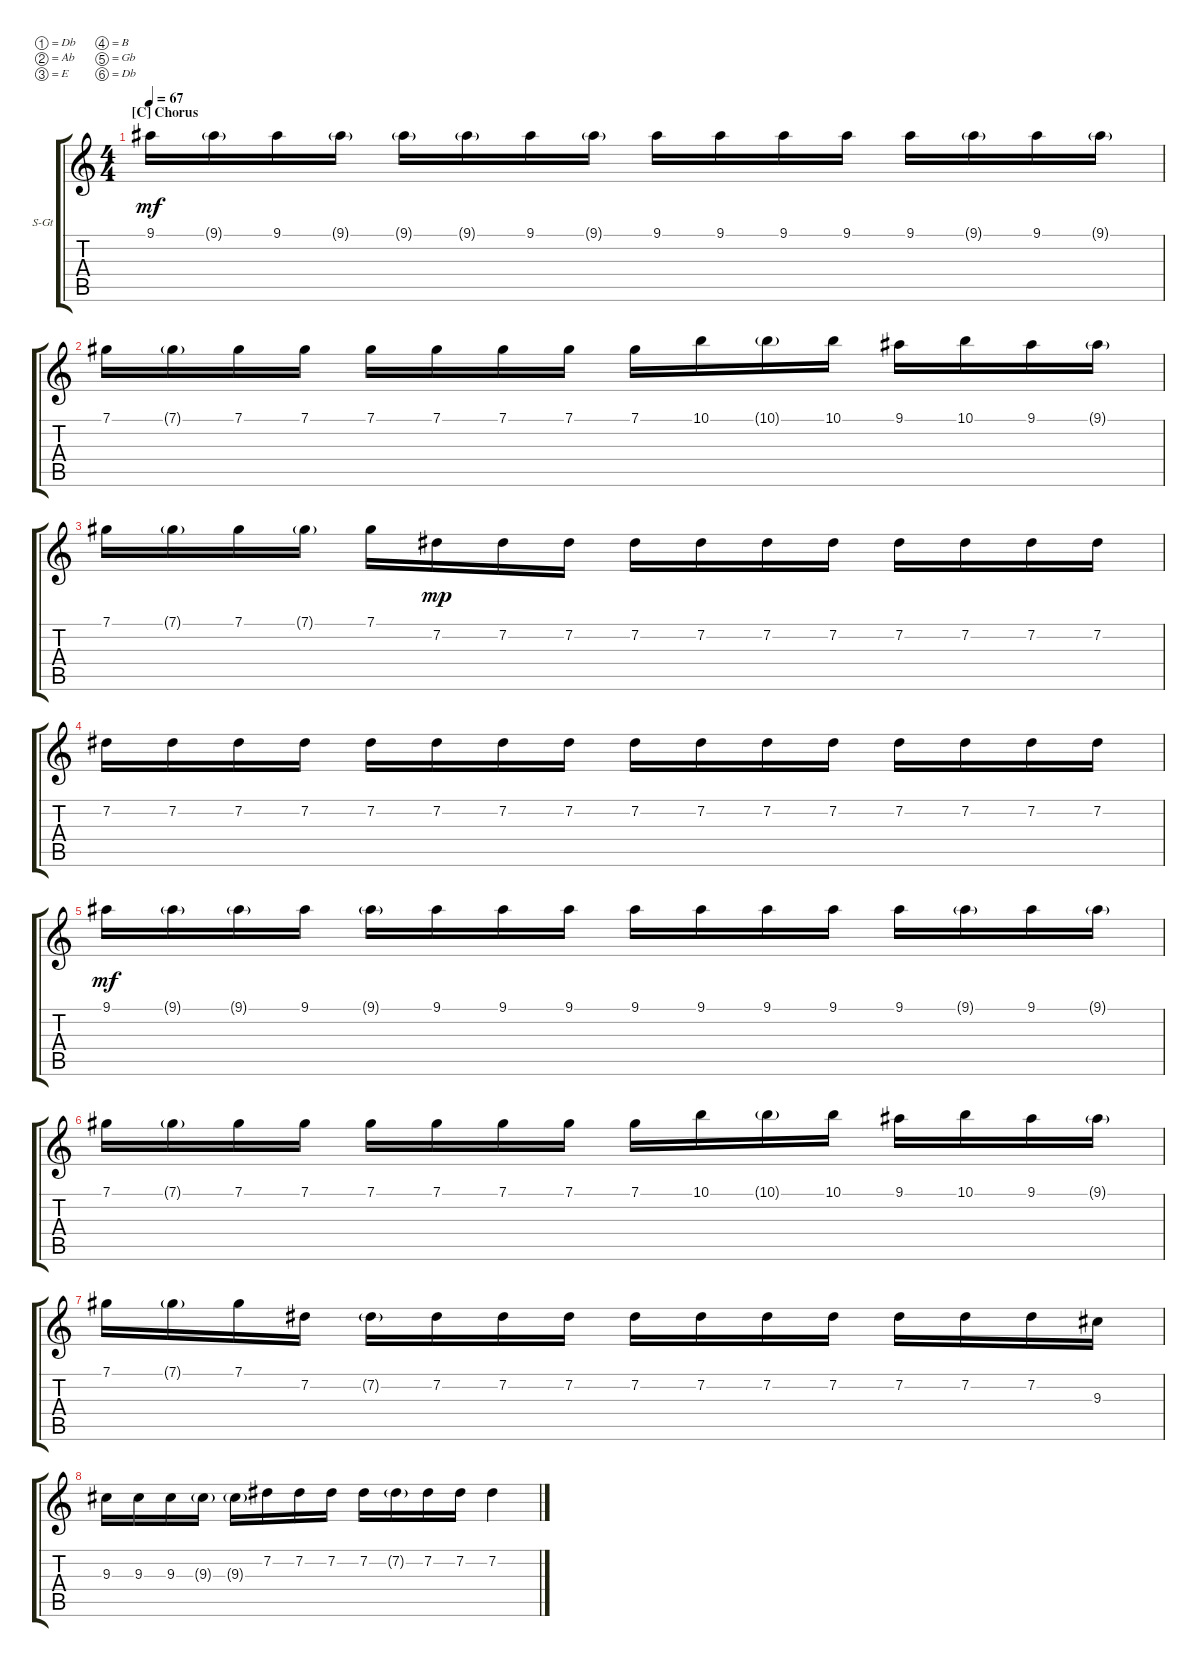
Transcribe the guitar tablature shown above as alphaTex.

\defaultSystemsLayout 4
\bracketExtendMode groupsimilarinstruments
\firstSystemTrackNameOrientation horizontal
\otherSystemsTrackNameOrientation horizontal
\track ("Howerdell (Acousitc)" "S-Gt") {instrument acousticguitarsteel}
\staff {score tabs}
\tuning (Db4 Ab3 E3 B2 Gb2 Db2)
\ts (4 4)
\section ("C" "Chorus")
\tempo 67
\clef g2
\ks c
9.1.16{dy mf} 9.1{g}.16 9.1.16 9.1{g}.16 9.1{g}.16 9.1{g}.16 9.1.16 9.1{g}.16 9.1.16 9.1.16 9.1.16 9.1.16 9.1.16 9.1{g}.16 9.1.16 9.1{g}.16 |
7.1.16 7.1{g}.16 7.1.16 7.1.16 7.1.16 7.1.16 7.1.16 7.1.16 7.1.16 10.1.16 10.1{g}.16 10.1.16 9.1.16 10.1.16 9.1.16 9.1{g}.16 |
7.1.16 7.1{g}.16 7.1.16 7.1{g}.16 7.1.16 7.2.16{dy mp} 7.2.16 7.2.16 7.2.16 7.2.16 7.2.16 7.2.16 7.2.16 7.2.16 7.2.16 7.2.16 |
7.2.16 7.2.16 7.2.16 7.2.16 7.2.16 7.2.16 7.2.16 7.2.16 7.2.16 7.2.16 7.2.16 7.2.16 7.2.16 7.2.16 7.2.16 7.2.16 |
9.1.16{dy mf} 9.1{g}.16 9.1{g}.16 9.1.16 9.1{g}.16 9.1.16 9.1.16 9.1.16 9.1.16 9.1.16 9.1.16 9.1.16 9.1.16 9.1{g}.16 9.1.16 9.1{g}.16 |
7.1.16 7.1{g}.16 7.1.16 7.1.16 7.1.16 7.1.16 7.1.16 7.1.16 7.1.16 10.1.16 10.1{g}.16 10.1.16 9.1.16 10.1.16 9.1.16 9.1{g}.16 |
7.1.16 7.1{g}.16 7.1.16 7.2.16 7.2{g}.16 7.2.16 7.2.16 7.2.16 7.2.16 7.2.16 7.2.16 7.2.16 7.2.16 7.2.16 7.2.16 9.3.16 |
9.3.16 9.3.16 9.3.16 9.3{g}.16 9.3{g}.16 7.2.16 7.2.16 7.2.16 7.2.16 7.2{g}.16 7.2.16 7.2.16 7.2.4
